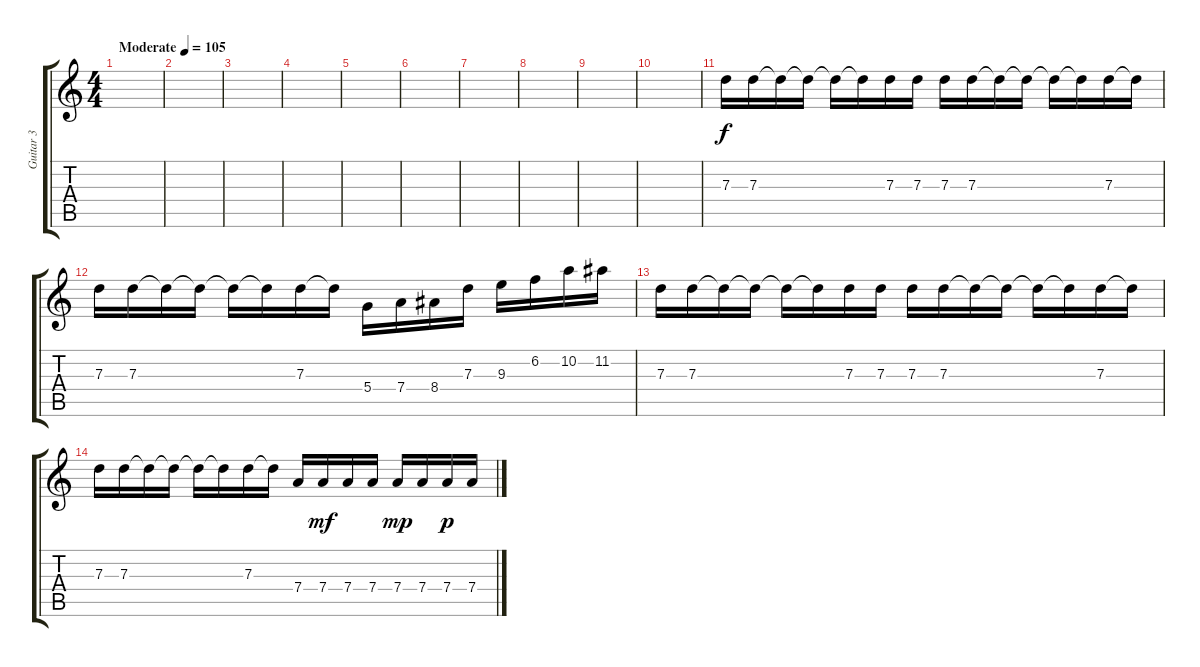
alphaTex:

\track ("Guitar 3" "Guitar 3") {instrument distortionguitar}
\staff {score tabs}
\tuning (E4 B3 G3 D3 A2 D2) {hide}
\ts (4 4)
\tempo (105 "Moderate")
\clef g2
\ks c
|
|
|
|
|
|
|
|
|
|
7.3.16 7.3.16 7.3{t}.16 7.3{t}.16 7.3{t}.16 7.3{t}.16 7.3.16 7.3.16 7.3.16 7.3.16 7.3{t}.16 7.3{t}.16 7.3{t}.16 7.3{t}.16 7.3.16 7.3{t}.16 |
7.3.16 7.3.16 7.3{t}.16 7.3{t}.16 7.3{t}.16 7.3{t}.16 7.3.16 7.3{t}.16 5.4.16 7.4.16 8.4.16 7.3.16 9.3.16 6.2.16 10.2.16 11.2.16 |
7.3.16 7.3.16 7.3{t}.16 7.3{t}.16 7.3{t}.16 7.3{t}.16 7.3.16 7.3.16 7.3.16 7.3.16 7.3{t}.16 7.3{t}.16 7.3{t}.16 7.3{t}.16 7.3.16 7.3{t}.16 |
7.3.16 7.3.16 7.3{t}.16 7.3{t}.16 7.3{t}.16 7.3{t}.16 7.3.16 7.3{t}.16 7.4.16 7.4.16{dy mf} 7.4.16 7.4.16 7.4.16{dy mp} 7.4.16 7.4.16{dy p} 7.4.16
